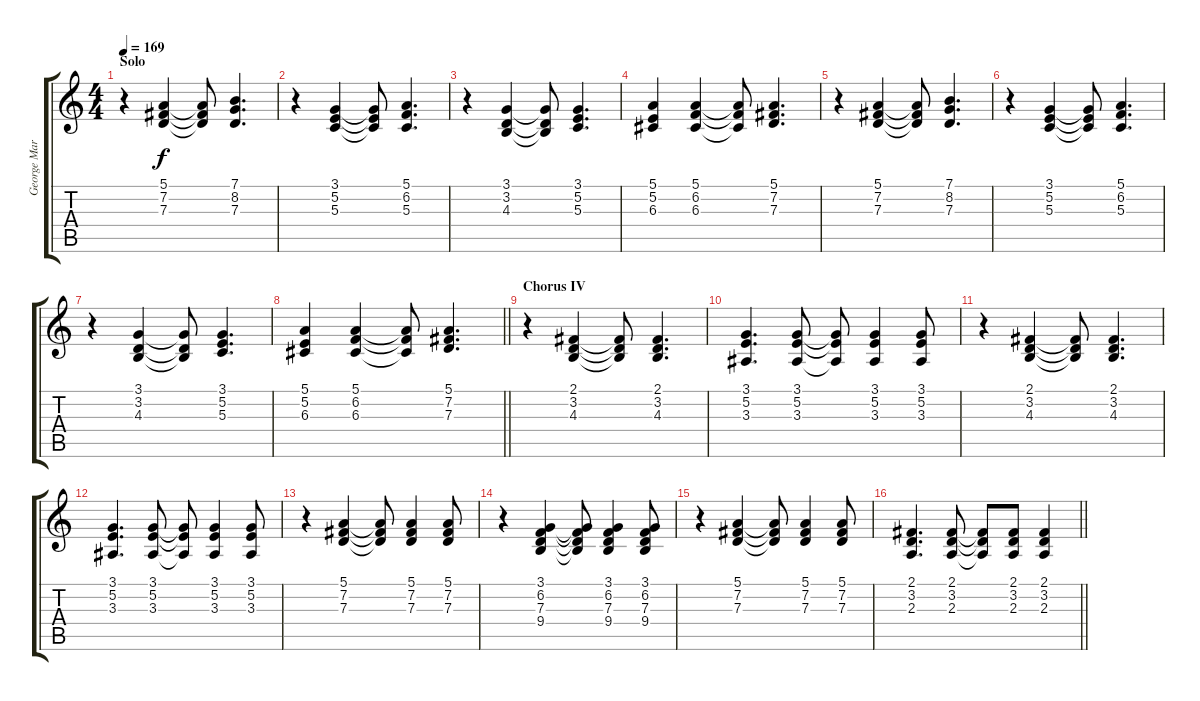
\track ("George Martin" "George Mar") {instrument acousticgrandpiano}
\staff {score tabs}
\tuning (E4 B3 G3 D3 A2 E2) {hide}
\ts (4 4)
\section ("" "Solo")
\tempo 169
\clef g2
\ks c
r.4{dy f} (5.1 7.2 7.3).4 (5.1{t} 7.2{t} 7.3{t}).8 (7.1 8.2 7.3).4{d} |
r.4 (3.1 5.2 5.3).4 (3.1{t} 5.2{t} 5.3{t}).8 (5.1 6.2 5.3).4{d} |
r.4 (3.1 3.2 4.3).4 (3.1{t} 3.2{t} 4.3{t}).8 (3.1 5.2 5.3).4{d} |
(5.1 5.2 6.3).4 (5.1 6.2 6.3).4 (5.1{t} 6.2{t} 6.3{t}).8 (5.1 7.2 7.3).4{d} |
r.4 (5.1 7.2 7.3).4 (5.1{t} 7.2{t} 7.3{t}).8 (7.1 8.2 7.3).4{d} |
r.4 (3.1 5.2 5.3).4 (3.1{t} 5.2{t} 5.3{t}).8 (5.1 6.2 5.3).4{d} |
r.4 (3.1 3.2 4.3).4 (3.1{t} 3.2{t} 4.3{t}).8 (3.1 5.2 5.3).4{d} |
\barLineRight lightlight
(5.1 5.2 6.3).4 (5.1 6.2 6.3).4 (5.1{t} 6.2{t} 6.3{t}).8 (5.1 7.2 7.3).4{d} |
\section ("" "Chorus IV")
r.4 (2.1 3.2 4.3).4 (2.1{t} 3.2{t} 4.3{t}).8 (2.1 3.2 4.3).4{d} |
(3.1 5.2 3.3).4{d} (3.1 5.2 3.3).8 (3.1{t} 5.2{t} 3.3{t}).8 (3.1 5.2 3.3).4 (3.1 5.2 3.3).8 |
r.4 (2.1 3.2 4.3).4 (2.1{t} 3.2{t} 4.3{t}).8 (2.1 3.2 4.3).4{d} |
(3.1 5.2 3.3).4{d} (3.1 5.2 3.3).8 (3.1{t} 5.2{t} 3.3{t}).8 (3.1 5.2 3.3).4 (3.1 5.2 3.3).8 |
r.4 (5.1 7.2 7.3).4 (5.1{t} 7.2{t} 7.3{t}).8 (5.1 7.2 7.3).4 (5.1 7.2 7.3).8 |
r.4 (3.1 6.2 7.3 9.4).4 (3.1{t} 6.2{t} 7.3{t} 9.4{t}).8 (3.1 6.2 7.3 9.4).4 (3.1 6.2 7.3 9.4).8 |
r.4 (5.1 7.2 7.3).4 (5.1{t} 7.2{t} 7.3{t}).8 (5.1 7.2 7.3).4 (5.1 7.2 7.3).8 |
\barLineRight lightlight
(2.1 3.2 2.3).4{d} (2.1 3.2 2.3).8 (2.1{t} 3.2{t} 2.3{t}).8 (2.1 3.2 2.3).8 (2.1 3.2 2.3).4
